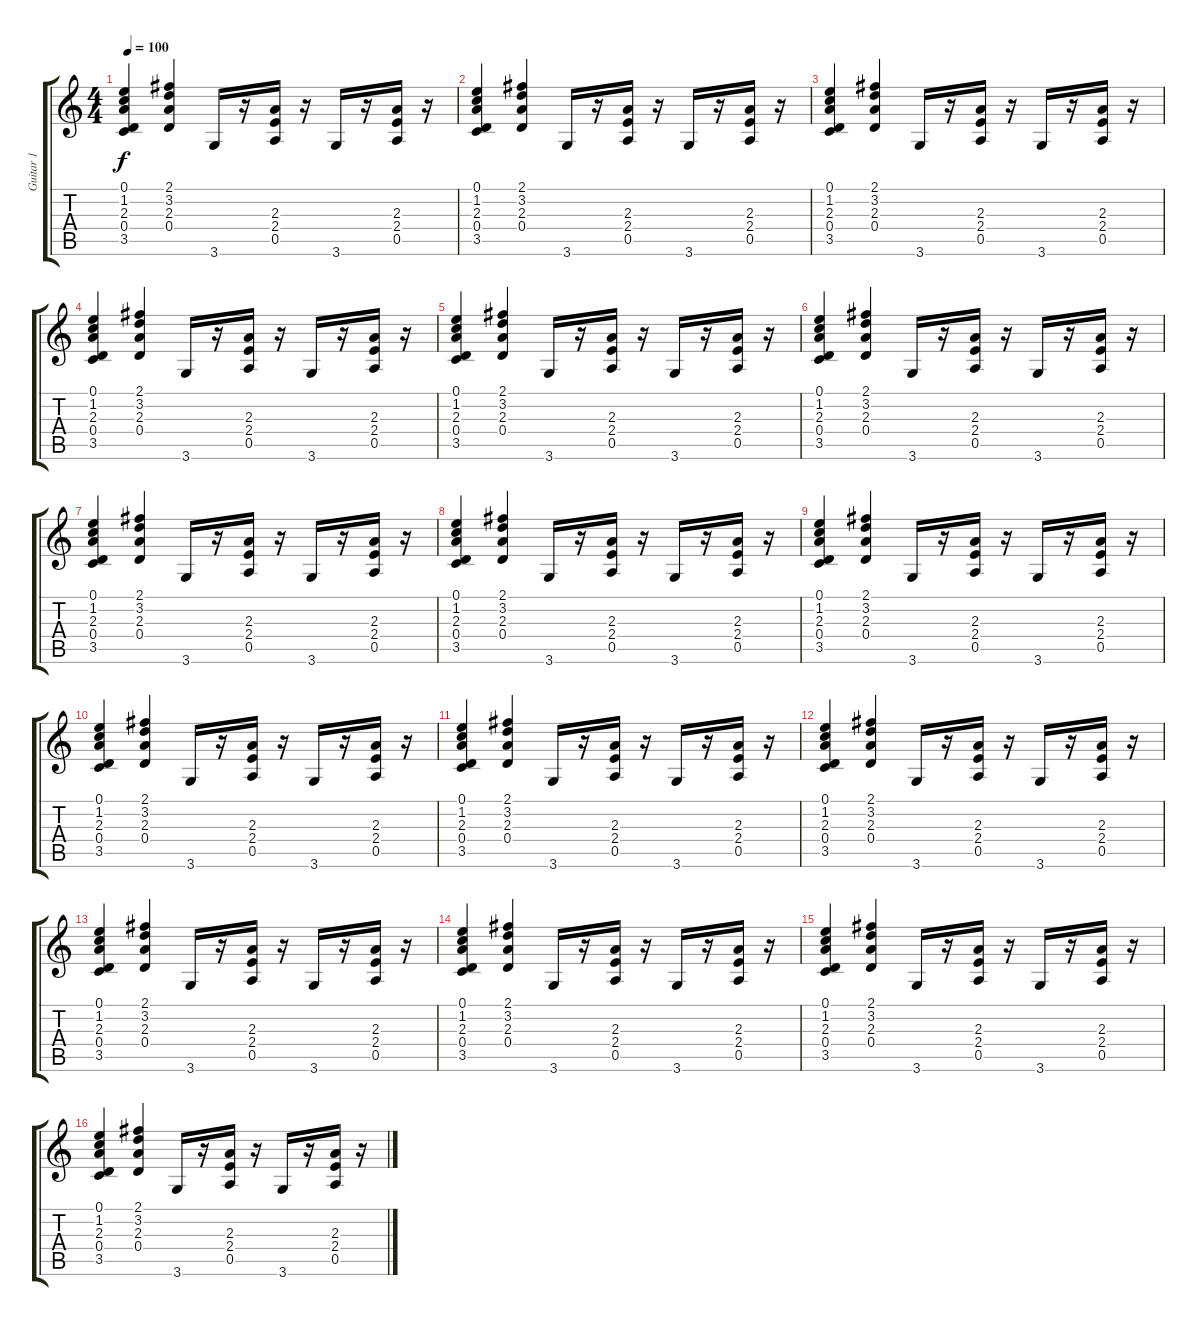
\track ("Guitar 1" "Guitar 1") {instrument acousticguitarsteel}
\staff {score tabs}
\tuning (E4 B3 G3 D3 A2 E2) {hide}
\ts (4 4)
\tempo 100
\clef g2
\ks c
(0.1 1.2 2.3 0.4 3.5).4{dy f} (2.1 3.2 2.3 0.4).4 3.6.16 r.16 (2.3 2.4 0.5).16 r.16 3.6.16 r.16 (2.3 2.4 0.5).16 r.16 |
(0.1 1.2 2.3 0.4 3.5).4 (2.1 3.2 2.3 0.4).4 3.6.16 r.16 (2.3 2.4 0.5).16 r.16 3.6.16 r.16 (2.3 2.4 0.5).16 r.16 |
(0.1 1.2 2.3 0.4 3.5).4 (2.1 3.2 2.3 0.4).4 3.6.16 r.16 (2.3 2.4 0.5).16 r.16 3.6.16 r.16 (2.3 2.4 0.5).16 r.16 |
(0.1 1.2 2.3 0.4 3.5).4 (2.1 3.2 2.3 0.4).4 3.6.16 r.16 (2.3 2.4 0.5).16 r.16 3.6.16 r.16 (2.3 2.4 0.5).16 r.16 |
(0.1 1.2 2.3 0.4 3.5).4 (2.1 3.2 2.3 0.4).4 3.6.16 r.16 (2.3 2.4 0.5).16 r.16 3.6.16 r.16 (2.3 2.4 0.5).16 r.16 |
(0.1 1.2 2.3 0.4 3.5).4 (2.1 3.2 2.3 0.4).4 3.6.16 r.16 (2.3 2.4 0.5).16 r.16 3.6.16 r.16 (2.3 2.4 0.5).16 r.16 |
(0.1 1.2 2.3 0.4 3.5).4 (2.1 3.2 2.3 0.4).4 3.6.16 r.16 (2.3 2.4 0.5).16 r.16 3.6.16 r.16 (2.3 2.4 0.5).16 r.16 |
(0.1 1.2 2.3 0.4 3.5).4 (2.1 3.2 2.3 0.4).4 3.6.16 r.16 (2.3 2.4 0.5).16 r.16 3.6.16 r.16 (2.3 2.4 0.5).16 r.16 |
(0.1 1.2 2.3 0.4 3.5).4 (2.1 3.2 2.3 0.4).4 3.6.16 r.16 (2.3 2.4 0.5).16 r.16 3.6.16 r.16 (2.3 2.4 0.5).16 r.16 |
(0.1 1.2 2.3 0.4 3.5).4 (2.1 3.2 2.3 0.4).4 3.6.16 r.16 (2.3 2.4 0.5).16 r.16 3.6.16 r.16 (2.3 2.4 0.5).16 r.16 |
(0.1 1.2 2.3 0.4 3.5).4 (2.1 3.2 2.3 0.4).4 3.6.16 r.16 (2.3 2.4 0.5).16 r.16 3.6.16 r.16 (2.3 2.4 0.5).16 r.16 |
(0.1 1.2 2.3 0.4 3.5).4 (2.1 3.2 2.3 0.4).4 3.6.16 r.16 (2.3 2.4 0.5).16 r.16 3.6.16 r.16 (2.3 2.4 0.5).16 r.16 |
(0.1 1.2 2.3 0.4 3.5).4 (2.1 3.2 2.3 0.4).4 3.6.16 r.16 (2.3 2.4 0.5).16 r.16 3.6.16 r.16 (2.3 2.4 0.5).16 r.16 |
(0.1 1.2 2.3 0.4 3.5).4 (2.1 3.2 2.3 0.4).4 3.6.16 r.16 (2.3 2.4 0.5).16 r.16 3.6.16 r.16 (2.3 2.4 0.5).16 r.16 |
(0.1 1.2 2.3 0.4 3.5).4 (2.1 3.2 2.3 0.4).4 3.6.16 r.16 (2.3 2.4 0.5).16 r.16 3.6.16 r.16 (2.3 2.4 0.5).16 r.16 |
(0.1 1.2 2.3 0.4 3.5).4 (2.1 3.2 2.3 0.4).4 3.6.16 r.16 (2.3 2.4 0.5).16 r.16 3.6.16 r.16 (2.3 2.4 0.5).16 r.16
